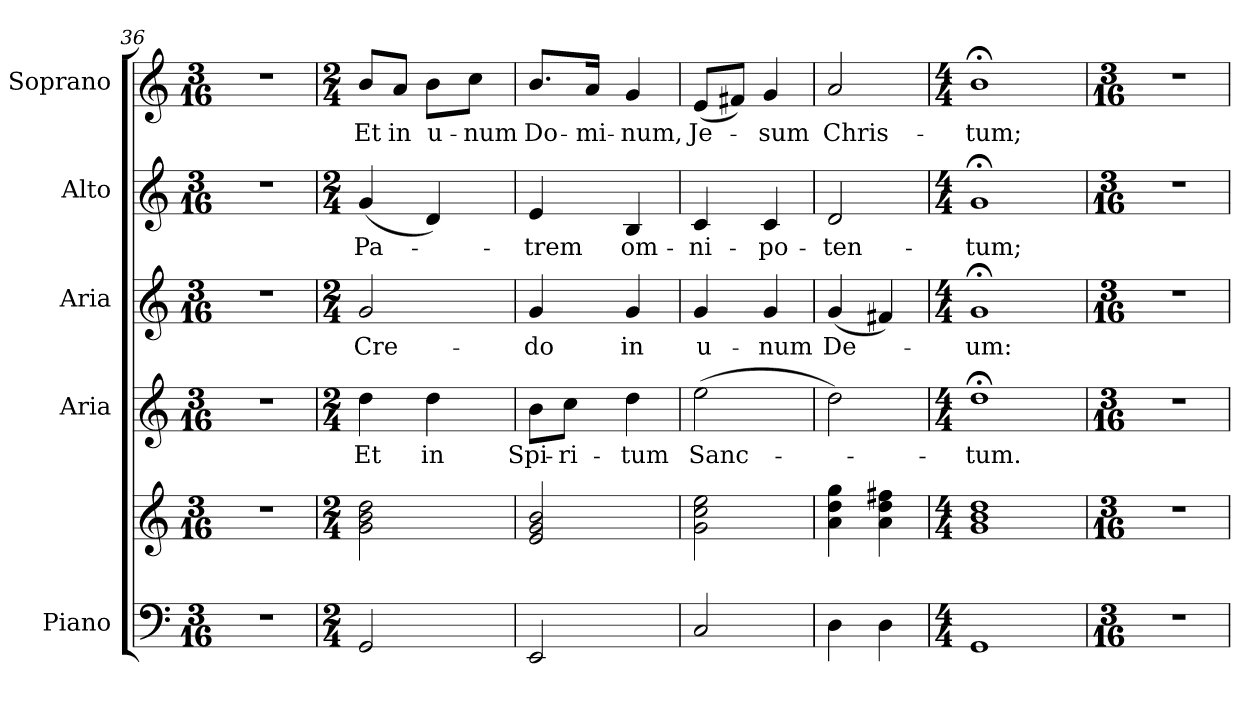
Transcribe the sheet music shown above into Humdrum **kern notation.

**kern	**kern	**kern	**text	**kern	**text	**kern	**text	**kern	**text
*part5	*part5	*part4	*part4	*part3	*part3	*part2	*part2	*part1	*part1
*staff6	*staff5	*staff4	*staff4	*staff3	*staff3	*staff2	*staff2	*staff1	*staff1
*I"Piano	*	*I"Aria	*	*I"Aria	*	*I"Alto	*	*I"Soprano	*
*I'Pno.	*	*	*	*	*	*I'A.	*	*I'S.	*
!!LO:PB:g=z
*clefF4	*clefG2	*clefG2	*	*clefG2	*	*clefG2	*	*clefG2	*
*k[]	*k[]	*k[]	*	*k[]	*	*k[]	*	*k[]	*
*C:	*C:	*C:	*	*C:	*	*C:	*	*C:	*
*M3/16	*M3/16	*M3/16	*	*M3/16	*	*M3/16	*	*M3/16	*
=36	=36	=36	=36	=36	=36	=36	=36	=36	=36
!LO:N:vis=1	!LO:N:vis=1	!LO:N:vis=1	!	!LO:N:vis=1	!	!LO:N:vis=1	!	!LO:N:vis=1	!
8.r	8.r	8.r	.	8.r	.	8.r	.	8.r	.
=37	=37	=37	=37	=37	=37	=37	=37	=37	=37
*M2/4	*M2/4	*M2/4	*	*M2/4	*	*M2/4	*	*M2/4	*
!	!	!	!LO:LY:b:color=#000000	!	!	!	!	!	!
!	!	!	!	!	!LO:LY:b:color=#000000	!	!	!	!
!	!	!	!	!	!	!	!LO:LY:b:color=#000000	!	!
!	!	!	!	!	!	!	!	!	!LO:LY:b:color=#000000
2GGi/	2gi\ 2bi 2ddi	4ddi\	Et	2gi/	Cre-	(4gi/	Pa-	8bi/L	Et
!	!	!	!	!	!	!	!	!	!LO:LY:b:color=#000000
.	.	.	.	.	.	.	.	8ai/J	in
!	!	!	!LO:LY:b:color=#000000	!	!	!	!	!	!
!	!	!	!	!	!	!	!	!	!LO:LY:b:color=#000000
.	.	4ddi\	in	.	.	4di/)	.	8bi\L	u-
!	!	!	!	!	!	!	!	!	!LO:LY:b:color=#000000
.	.	.	.	.	.	.	.	8cci\J	-num
=38	=38	=38	=38	=38	=38	=38	=38	=38	=38
!	!	!	!LO:LY:b:color=#000000	!	!	!	!	!	!
!	!	!	!	!	!LO:LY:b:color=#000000	!	!	!	!
!	!	!	!	!	!	!	!LO:LY:b:color=#000000	!	!
!	!	!	!	!	!	!	!	!	!LO:LY:b:color=#000000
2EEi/	2ei/ 2gi 2bi	8bi\L	Spi-	4gi/	-do	4ei/	-trem	8.bi/L	Do-
!	!	!	!LO:LY:b:color=#000000	!	!	!	!	!	!
.	.	8cci\J	-ri-	.	.	.	.	.	.
!	!	!	!	!	!	!	!	!	!LO:LY:b:color=#000000
.	.	.	.	.	.	.	.	16ai/Jk	-mi-
!	!	!	!LO:LY:b:color=#000000	!	!	!	!	!	!
!	!	!	!	!	!LO:LY:b:color=#000000	!	!	!	!
!	!	!	!	!	!	!	!LO:LY:b:color=#000000	!	!
!	!	!	!	!	!	!	!	!	!LO:LY:b:color=#000000
.	.	4ddi\	-tum	4gi/	in	4Bi/	om-	4gi/	-num,
=39	=39	=39	=39	=39	=39	=39	=39	=39	=39
!	!	!	!LO:LY:b:color=#000000	!	!	!	!	!	!
!	!	!	!	!	!LO:LY:b:color=#000000	!	!	!	!
!	!	!	!	!	!	!	!LO:LY:b:color=#000000	!	!
!	!	!	!	!	!	!	!	!	!LO:LY:b:color=#000000
2Ci/	2gi\ 2cci 2eei	(2eei\	Sanc-	4gi/	u-	4ci/	-ni-	(8ei/L	Je-
.	.	.	.	.	.	.	.	8f#Xi/J)	.
!	!	!	!	!	!LO:LY:b:color=#000000	!	!	!	!
!	!	!	!	!	!	!	!LO:LY:b:color=#000000	!	!
!	!	!	!	!	!	!	!	!	!LO:LY:b:color=#000000
.	.	.	.	4gi/	-num	4ci/	-po-	4gi/	-sum
=40	=40	=40	=40	=40	=40	=40	=40	=40	=40
!	!	!	!	!	!LO:LY:b:color=#000000	!	!	!	!
!	!	!	!	!	!	!	!LO:LY:b:color=#000000	!	!
!	!	!	!	!	!	!	!	!	!LO:LY:b:color=#000000
4Di\	4ai\ 4ddi 4ggi	2ddi\)	.	(4gi/	De-	2di/	-ten-	2ai/	Chris-
4Di\	4ai\ 4ddi 4ff#Xi	.	.	4f#Xi/)	.	.	.	.	.
!!LO:PB:g=z
=41	=41	=41	=41	=41	=41	=41	=41	=41	=41
*M4/4	*M4/4	*M4/4	*	*M4/4	*	*M4/4	*	*M4/4	*
!	!	!	!LO:LY:b:color=#000000	!	!	!	!	!	!
!	!	!	!	!	!LO:LY:b:color=#000000	!	!	!	!
!	!	!	!	!	!	!	!LO:LY:b:color=#000000	!	!
!	!	!	!	!	!	!	!	!	!LO:LY:b:color=#000000
1GGi	1gi 1bi 1ddi	1dd;i	-tum.	1g;i	-um:	1g;i	-tum;	1b;i	-tum;
=42	=42	=42	=42	=42	=42	=42	=42	=42	=42
*M3/16	*M3/16	*M3/16	*	*M3/16	*	*M3/16	*	*M3/16	*
!LO:N:vis=1	!LO:N:vis=1	!LO:N:vis=1	!	!LO:N:vis=1	!	!LO:N:vis=1	!	!LO:N:vis=1	!
8.r	8.r	8.r	.	8.r	.	8.r	.	8.r	.
=	=	=	=	=	=	=	=	=	=
*-	*-	*-	*-	*-	*-	*-	*-	*-	*-
